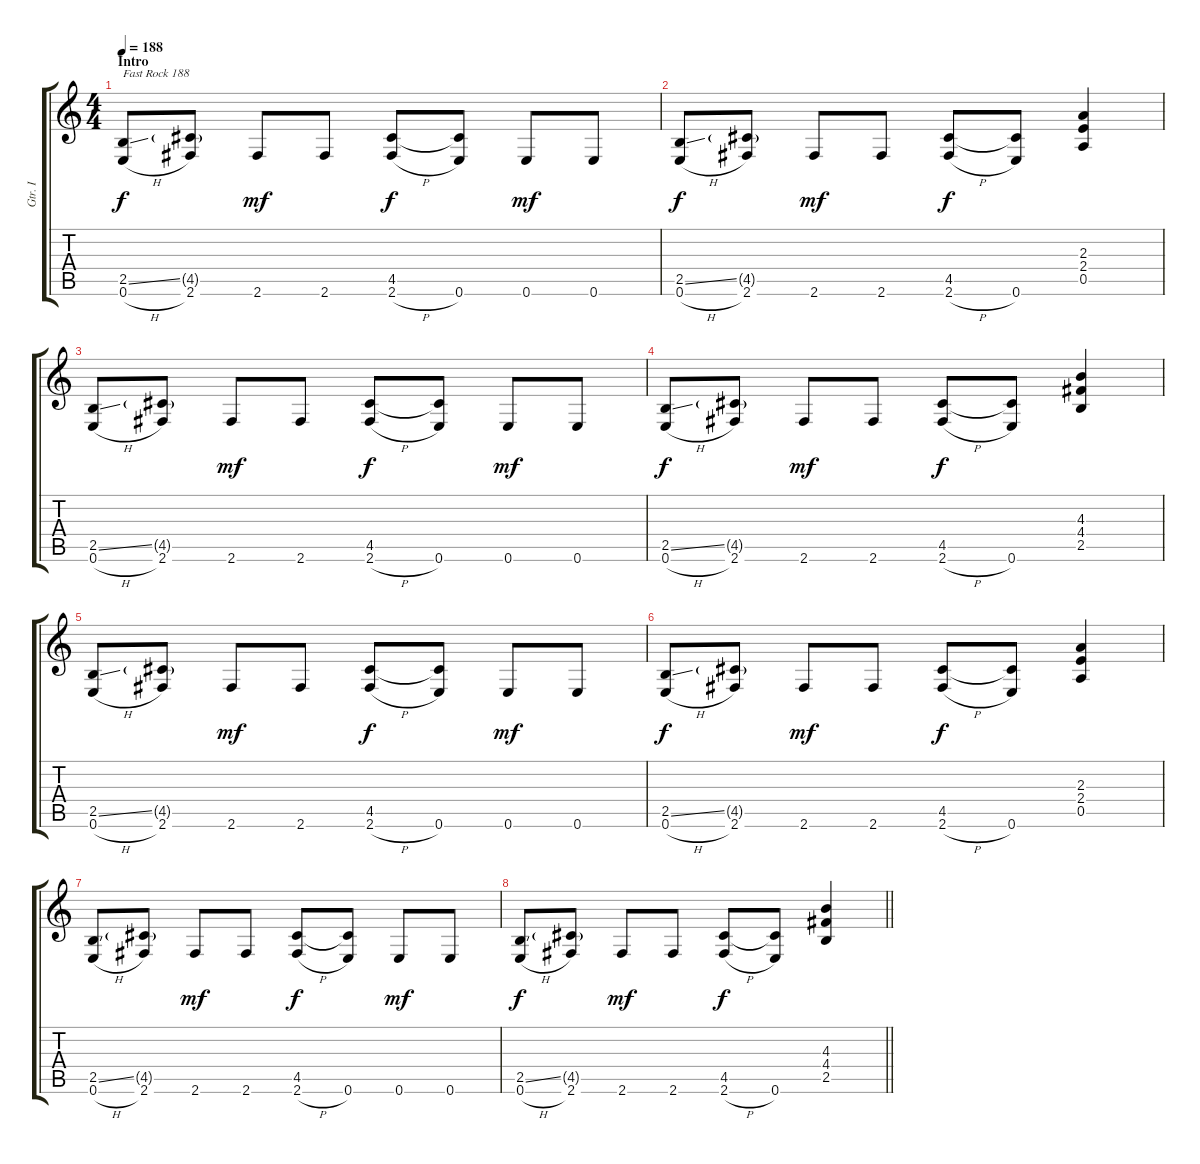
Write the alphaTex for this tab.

\track ("Gtr. I" "Gtr. I") {instrument overdrivenguitar}
\staff {score tabs}
\tuning (E4 B3 G3 D3 A2 E2) {hide}
\ts (4 4)
\section ("" "Intro")
\tempo 188
\clef g2
\ks c
(2.5{ss} 0.6{h}).8{txt "Fast Rock 188" dy f instrument overdrivenguitar} (4.5{g} 2.6).8 2.6.8{dy mf} 2.6.8 (4.5 2.6{h}).8{dy f} (4.5{t} 0.6).8 0.6.8{dy mf} 0.6.8 |
(2.5{ss} 0.6{h}).8{dy f} (4.5{g} 2.6).8 2.6.8{dy mf} 2.6.8 (4.5 2.6{h}).8{dy f} (4.5{t} 0.6).8 (2.3 2.4 0.5).4 |
(2.5{ss} 0.6{h}).8 (4.5{g} 2.6).8 2.6.8{dy mf} 2.6.8 (4.5 2.6{h}).8{dy f} (4.5{t} 0.6).8 0.6.8{dy mf} 0.6.8 |
(2.5{ss} 0.6{h}).8{dy f} (4.5{g} 2.6).8 2.6.8{dy mf} 2.6.8 (4.5 2.6{h}).8{dy f} (4.5{t} 0.6).8 (4.3 4.4 2.5).4 |
(2.5{ss} 0.6{h}).8 (4.5{g} 2.6).8 2.6.8{dy mf} 2.6.8 (4.5 2.6{h}).8{dy f} (4.5{t} 0.6).8 0.6.8{dy mf} 0.6.8 |
(2.5{ss} 0.6{h}).8{dy f} (4.5{g} 2.6).8 2.6.8{dy mf} 2.6.8 (4.5 2.6{h}).8{dy f} (4.5{t} 0.6).8 (2.3 2.4 0.5).4 |
(2.5{ss} 0.6{h}).8 (4.5{g} 2.6).8 2.6.8{dy mf} 2.6.8 (4.5 2.6{h}).8{dy f} (4.5{t} 0.6).8 0.6.8{dy mf} 0.6.8 |
\barLineRight lightlight
(2.5{ss} 0.6{h}).8{dy f} (4.5{g} 2.6).8 2.6.8{dy mf} 2.6.8 (4.5 2.6{h}).8{dy f} (4.5{t} 0.6).8 (4.3 4.4 2.5).4
